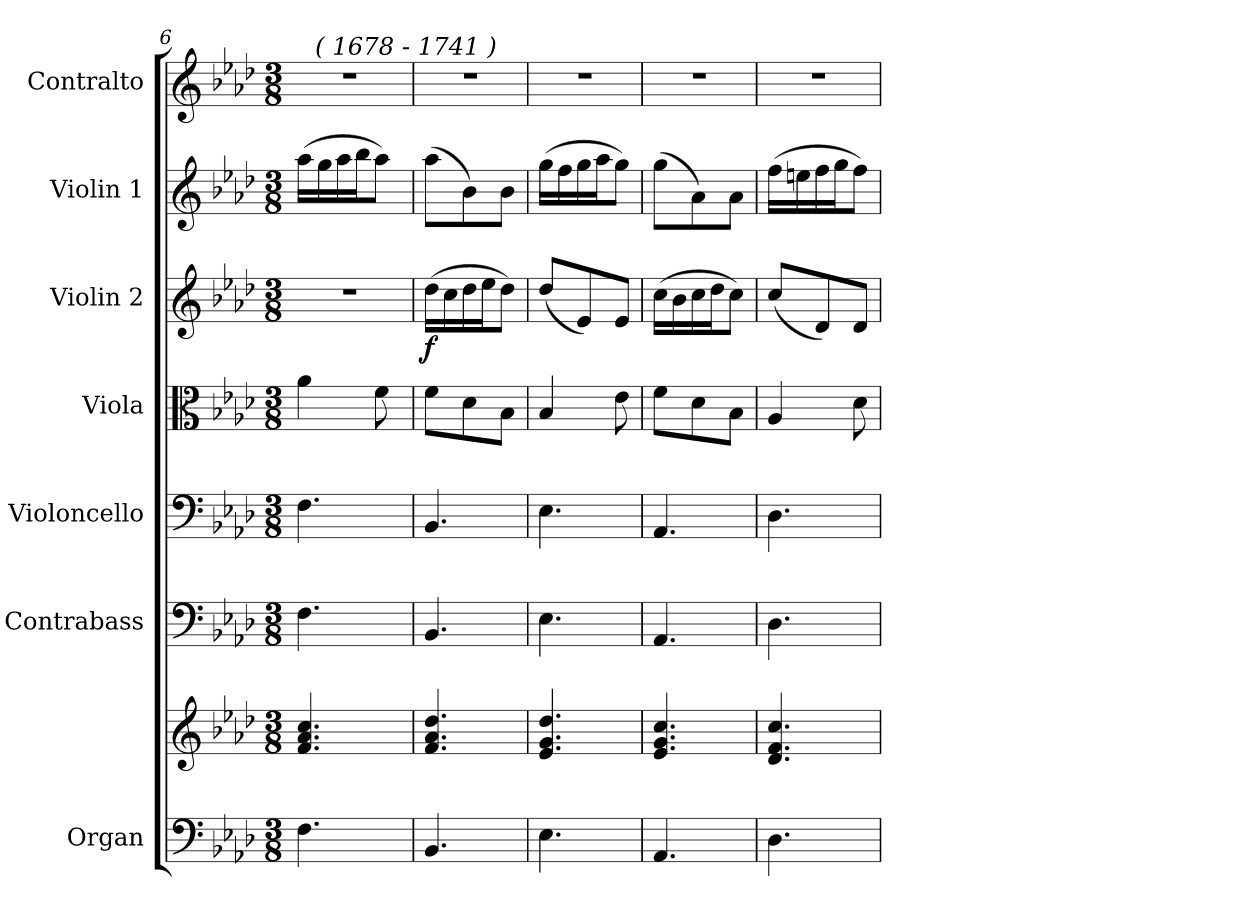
**kern	**kern	**kern	**kern	**kern	**kern	**dynam	**kern	**kern
*part7	*part7	*part6	*part5	*part4	*part3	*part3	*part2	*part1
*staff8	*staff7	*staff6	*staff5	*staff4	*staff3	*staff3	*staff2	*staff1
*I"Organ	*	*I"Contrabass	*I"Violoncello	*I"Viola	*I"Violin 2	*	*I"Violin 1	*I"Contralto
*I'Org.	*	*I'Cb.	*I'Vc.	*I'Vla.	*I'Vln. 2	*	*I'Vln. 1	*I'C.
*clefF4	*clefG2	*clefF4	*clefF4	*clefC3	*clefG2	*	*clefG2	*clefG2
*	*	*ITrd7c12	*	*	*	*	*	*
*k[b-e-a-d-]	*k[b-e-a-d-]	*k[b-e-a-d-]	*k[b-e-a-d-]	*k[b-e-a-d-]	*k[b-e-a-d-]	*	*k[b-e-a-d-]	*k[b-e-a-d-]
*f:	*f:	*f:	*f:	*f:	*f:	*	*f:	*f:
*M3/8	*M3/8	*M3/8	*M3/8	*M3/8	*M3/8	*	*M3/8	*M3/8
=6	=6	=6	=6	=6	=6	=6	=6	=6
!	!	!	!	!	!LO:N:vis=1	!	!	!LO:N:vis=1
*	*	*	*	*	*	*	*	*^
4.Fi\	4.fi/ 4.a-i 4.cci	4.FFi\	4.Fi\	4a-i\	4.r	.	(16aa-i\LL	4.r	32...ryy
!	!	!	!	!	!	!	!	!	!LO:TX:a:i:t=( 1678 - 1741 )
.	.	.	.	.	.	.	.	.	4ryy
.	.	.	.	.	.	.	16ggi\	.	.
.	.	.	.	.	.	.	16aa-i\	.	.
.	.	.	.	.	.	.	16bb-i\J	.	.
.	.	.	.	8fi\	.	.	8aa-i\J)	.	.
.	.	.	.	.	.	.	.	.	16ryy
.	.	.	.	.	.	.	.	.	256ryy
!!LO:LB:g=z
=7	=7	=7	=7	=7	=7	=7	=7	=7	=7
!	!	!	!	!	!	!	!	!LO:N:vis=1	!
*	*	*	*	*	*	*	*	*v	*v
4.BB-i/	4.fi/ 4.a-i 4.dd-i	4.BBB-i/	4.BB-i/	8fi\L	(16dd-i\LL	f	(8aa-i\L	4.r
.	.	.	.	.	16cci\	.	.	.
.	.	.	.	8d-i\	16dd-i\	.	8b-i\)	.
.	.	.	.	.	16ee-i\J	.	.	.
.	.	.	.	8B-i\J	8dd-i\J)	.	8b-i\J	.
=8	=8	=8	=8	=8	=8	=8	=8	=8
!	!	!	!	!	!	!	!	!LO:N:vis=1
4.E-i\	4.e-i/ 4.gi 4.dd-i	4.EE-i\	4.E-i\	4B-i/	(8dd-i/L	.	(16ggi\LL	4.r
.	.	.	.	.	.	.	16ffi\	.
.	.	.	.	.	8e-i/)	.	16ggi\	.
.	.	.	.	.	.	.	16aa-i\J	.
.	.	.	.	8e-i\	8e-i/J	.	8ggi\J)	.
=9	=9	=9	=9	=9	=9	=9	=9	=9
!	!	!	!	!	!	!	!	!LO:N:vis=1
4.AA-i/	4.e-i/ 4.gi 4.cci	4.AAA-i/	4.AA-i/	8fi\L	(16cci\LL	.	(8ggi\L	4.r
.	.	.	.	.	16b-i\	.	.	.
.	.	.	.	8d-i\	16cci\	.	8a-i\)	.
.	.	.	.	.	16dd-i\J	.	.	.
.	.	.	.	8B-i\J	8cci\J)	.	8a-i\J	.
=10	=10	=10	=10	=10	=10	=10	=10	=10
!	!	!	!	!	!	!	!	!LO:N:vis=1
4.D-i\	4.d-i/ 4.fi 4.cci	4.DD-i\	4.D-i\	4A-i/	(8cci/L	.	(16ffi\LL	4.r
.	.	.	.	.	.	.	16eeni\	.
.	.	.	.	.	8d-i/)	.	16ffi\	.
.	.	.	.	.	.	.	16ggi\J	.
.	.	.	.	8d-i\	8d-i/J	.	8ffi\J)	.
=	=	=	=	=	=	=	=	=
*-	*-	*-	*-	*-	*-	*-	*-	*-
